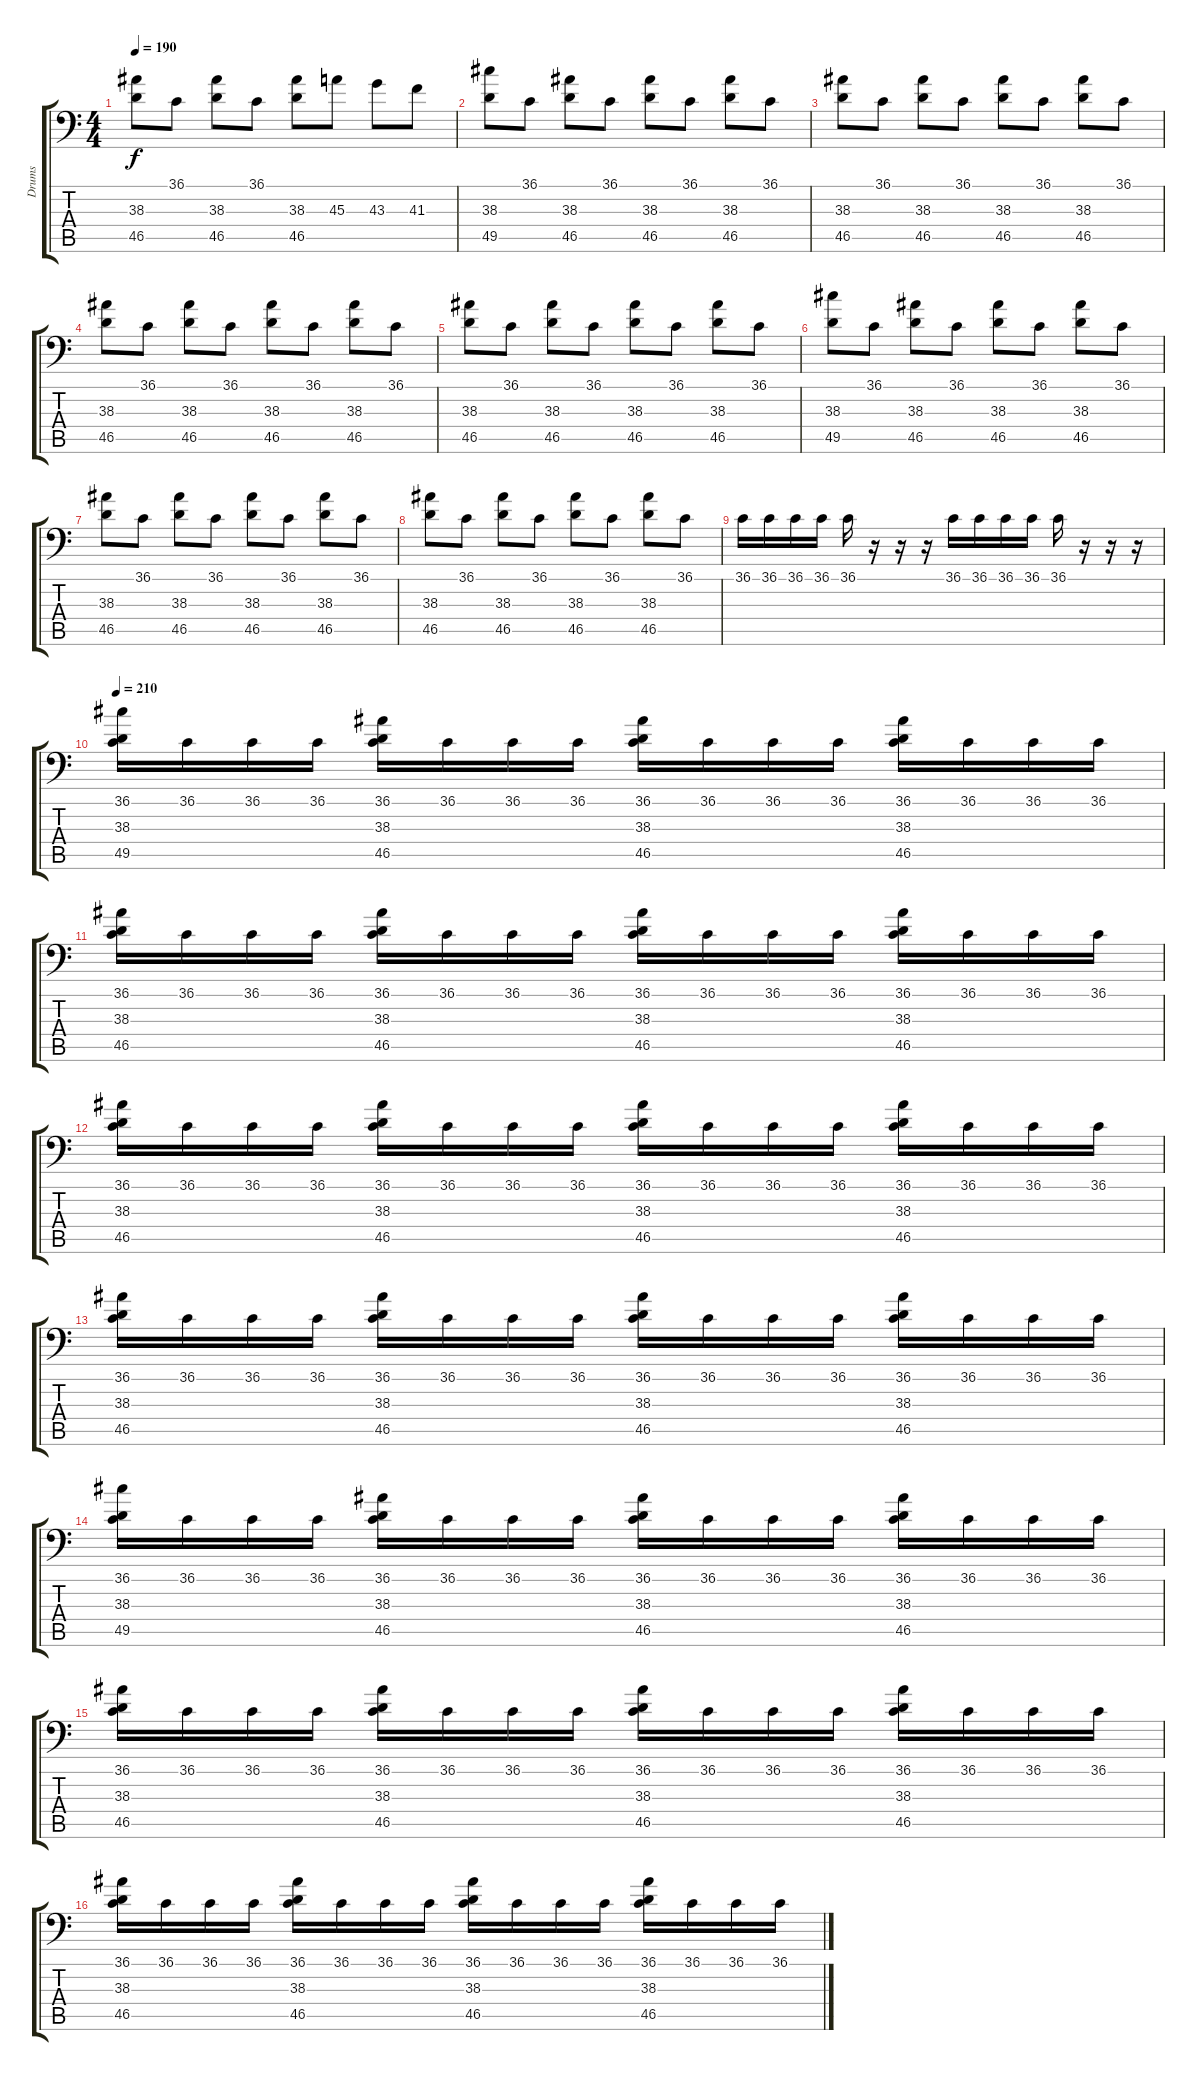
\track ("Drums" "Drums") {instrument acousticgrandpiano}
\staff {score tabs}
\tuning (C-1 C-1 C-1 C-1 C-1 C-1) {hide}
\ts (4 4)
\tempo 190
\clef f4
\ks c
(38.3 46.5).8{dy f} 36.1.8 (38.3 46.5).8 36.1.8 (38.3 46.5).8 45.3.8 43.3.8 41.3.8 |
(38.3 49.5).8 36.1.8 (38.3 46.5).8 36.1.8 (38.3 46.5).8 36.1.8 (38.3 46.5).8 36.1.8 |
(38.3 46.5).8 36.1.8 (38.3 46.5).8 36.1.8 (38.3 46.5).8 36.1.8 (38.3 46.5).8 36.1.8 |
(38.3 46.5).8 36.1.8 (38.3 46.5).8 36.1.8 (38.3 46.5).8 36.1.8 (38.3 46.5).8 36.1.8 |
(38.3 46.5).8 36.1.8 (38.3 46.5).8 36.1.8 (38.3 46.5).8 36.1.8 (38.3 46.5).8 36.1.8 |
(38.3 49.5).8 36.1.8 (38.3 46.5).8 36.1.8 (38.3 46.5).8 36.1.8 (38.3 46.5).8 36.1.8 |
(38.3 46.5).8 36.1.8 (38.3 46.5).8 36.1.8 (38.3 46.5).8 36.1.8 (38.3 46.5).8 36.1.8 |
(38.3 46.5).8 36.1.8 (38.3 46.5).8 36.1.8 (38.3 46.5).8 36.1.8 (38.3 46.5).8 36.1.8 |
36.1.16 36.1.16 36.1.16 36.1.16 36.1.16 r.16 r.16 r.16 36.1.16 36.1.16 36.1.16 36.1.16 36.1.16 r.16 r.16 r.16 |
\tempo 210
(36.1 38.3 49.5).16 36.1.16 36.1.16 36.1.16 (36.1 38.3 46.5).16 36.1.16 36.1.16 36.1.16 (36.1 38.3 46.5).16 36.1.16 36.1.16 36.1.16 (36.1 38.3 46.5).16 36.1.16 36.1.16 36.1.16 |
(36.1 38.3 46.5).16 36.1.16 36.1.16 36.1.16 (36.1 38.3 46.5).16 36.1.16 36.1.16 36.1.16 (36.1 38.3 46.5).16 36.1.16 36.1.16 36.1.16 (36.1 38.3 46.5).16 36.1.16 36.1.16 36.1.16 |
(36.1 38.3 46.5).16 36.1.16 36.1.16 36.1.16 (36.1 38.3 46.5).16 36.1.16 36.1.16 36.1.16 (36.1 38.3 46.5).16 36.1.16 36.1.16 36.1.16 (36.1 38.3 46.5).16 36.1.16 36.1.16 36.1.16 |
(36.1 38.3 46.5).16 36.1.16 36.1.16 36.1.16 (36.1 38.3 46.5).16 36.1.16 36.1.16 36.1.16 (36.1 38.3 46.5).16 36.1.16 36.1.16 36.1.16 (36.1 38.3 46.5).16 36.1.16 36.1.16 36.1.16 |
(36.1 38.3 49.5).16 36.1.16 36.1.16 36.1.16 (36.1 38.3 46.5).16 36.1.16 36.1.16 36.1.16 (36.1 38.3 46.5).16 36.1.16 36.1.16 36.1.16 (36.1 38.3 46.5).16 36.1.16 36.1.16 36.1.16 |
(36.1 38.3 46.5).16 36.1.16 36.1.16 36.1.16 (36.1 38.3 46.5).16 36.1.16 36.1.16 36.1.16 (36.1 38.3 46.5).16 36.1.16 36.1.16 36.1.16 (36.1 38.3 46.5).16 36.1.16 36.1.16 36.1.16 |
(36.1 38.3 46.5).16 36.1.16 36.1.16 36.1.16 (36.1 38.3 46.5).16 36.1.16 36.1.16 36.1.16 (36.1 38.3 46.5).16 36.1.16 36.1.16 36.1.16 (36.1 38.3 46.5).16 36.1.16 36.1.16 36.1.16
